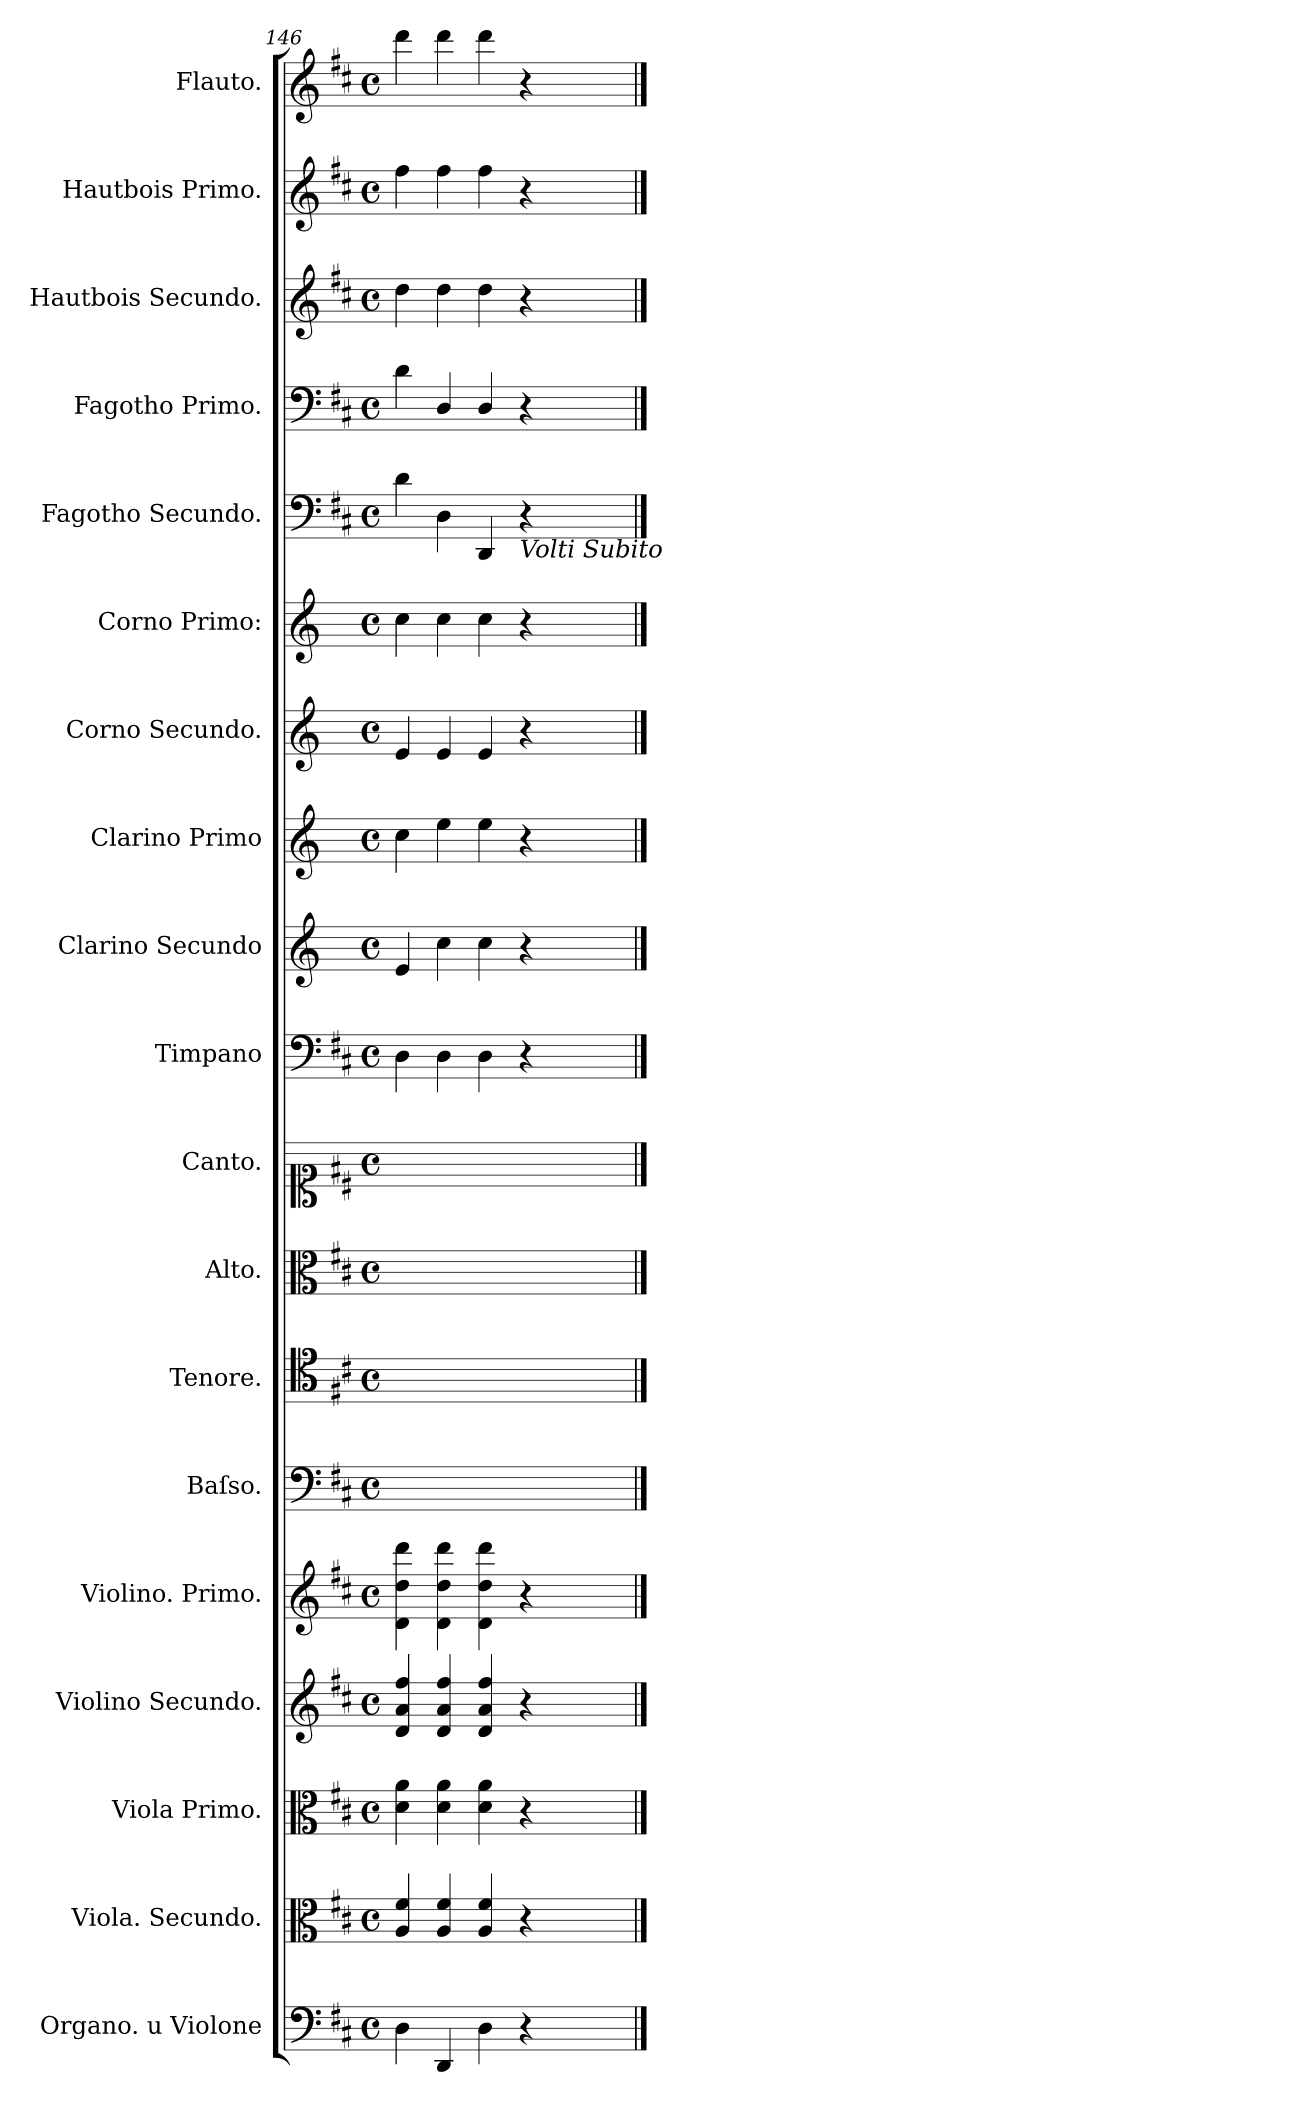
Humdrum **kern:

**kern	**kern	**kern	**kern	**kern	**kern	**kern	**kern	**kern	**kern	**kern	**kern	**kern	**kern	**kern	**kern	**kern	**kern	**kern
*part19	*part18	*part17	*part16	*part15	*part14	*part13	*part12	*part11	*part10	*part9	*part8	*part7	*part6	*part5	*part4	*part3	*part2	*part1
*staff19	*staff18	*staff17	*staff16	*staff15	*staff14	*staff13	*staff12	*staff11	*staff10	*staff9	*staff8	*staff7	*staff6	*staff5	*staff4	*staff3	*staff2	*staff1
*I"Organo. u Violone	*I"Viola. Secundo.	*I"Viola Primo.	*I"Violino Secundo.	*I"Violino. Primo.	*I"Baſso.	*I"Tenore.	*I"Alto.	*I"Canto.	*I"Timpano	*I"Clarino Secundo	*I"Clarino Primo	*I"Corno Secundo.	*I"Corno Primo:	*I"Fagotho Secundo.	*I"Fagotho Primo.	*I"Hautbois Secundo.	*I"Hautbois Primo.	*I"Flauto.
*	*I'vla 2	*I'vla 1	*I'vl 2	*I'vl 1	*I'B	*I'T	*I'A	*	*I'timp	*I'clno 2	*I'clno 1	*I'cor 2	*I'cor 1	*I'fag 2	*I'fag 1	*	*	*I'fl
*clefF4	*clefC3	*clefC3	*clefG2	*clefG2	*clefF4	*clefC4	*clefC3	*clefC1	*clefF4	*clefG2	*clefG2	*clefG2	*clefG2	*clefF4	*clefF4	*clefG2	*clefG2	*clefG2
*	*	*	*	*	*	*	*	*	*	*ITrd-1c-2	*ITrd-1c-2	*ITrd6c10	*ITrd6c10	*	*	*	*	*
*k[f#c#]	*k[f#c#]	*k[f#c#]	*k[f#c#]	*k[f#c#]	*k[f#c#]	*k[f#c#]	*k[f#c#]	*k[f#c#]	*k[f#c#]	*k[f#c#]	*k[f#c#]	*k[f#c#]	*k[f#c#]	*k[f#c#]	*k[f#c#]	*k[f#c#]	*k[f#c#]	*k[f#c#]
*M2/2	*M2/2	*M2/2	*M2/2	*M2/2	*M2/2	*M2/2	*M2/2	*M2/2	*M2/2	*M2/2	*M2/2	*M2/2	*M2/2	*M2/2	*M2/2	*M2/2	*M2/2	*M2/2
*met(c)	*met(c)	*met(c)	*met(c)	*met(c)	*met(c)	*met(c)	*met(c)	*met(c)	*met(c)	*met(c)	*met(c)	*met(c)	*met(c)	*met(c)	*met(c)	*met(c)	*met(c)	*met(c)
=146	=146	=146	=146	=146	=146	=146	=146	=146	=146	=146	=146	=146	=146	=146	=146	=146	=146	=146
4D\	4A/ 4f#/	4d\ 4a\	4d/ 4a/ 4ff#/	4d\ 4dd\ 4ddd\	1ryy	1ryy	1ryy	1ryy	4D\	4f#/	4dd\	4F#/	4d\	4d\	4d\	4dd\	4ff#\	4ddd\
4DD/	4A/ 4f#/	4d\ 4a\	4d/ 4a/ 4ff#/	4d\ 4dd\ 4ddd\	.	.	.	.	4D\	4dd\	4ff#\	4F#/	4d\	4D\	4D/	4dd\	4ff#\	4ddd\
4D\	4A/ 4f#/	4d\ 4a\	4d/ 4a/ 4ff#/	4d\ 4dd\ 4ddd\	.	.	.	.	4D\	4dd\	4ff#\	4F#/	4d\	4DD/	4D/	4dd\	4ff#\	4ddd\
!	!	!	!	!	!	!	!	!	!	!	!	!	!	!LO:TX:b:i:t=Volti Subito	!	!	!	!
4r	4r	4r	4r	4r	.	.	.	.	4r	4r	4r	4r	4r	4r	4r	4r	4r	4r
==	==	==	==	==	==	==	==	==	==	==	==	==	==	==	==	==	==	==
*-	*-	*-	*-	*-	*-	*-	*-	*-	*-	*-	*-	*-	*-	*-	*-	*-	*-	*-
